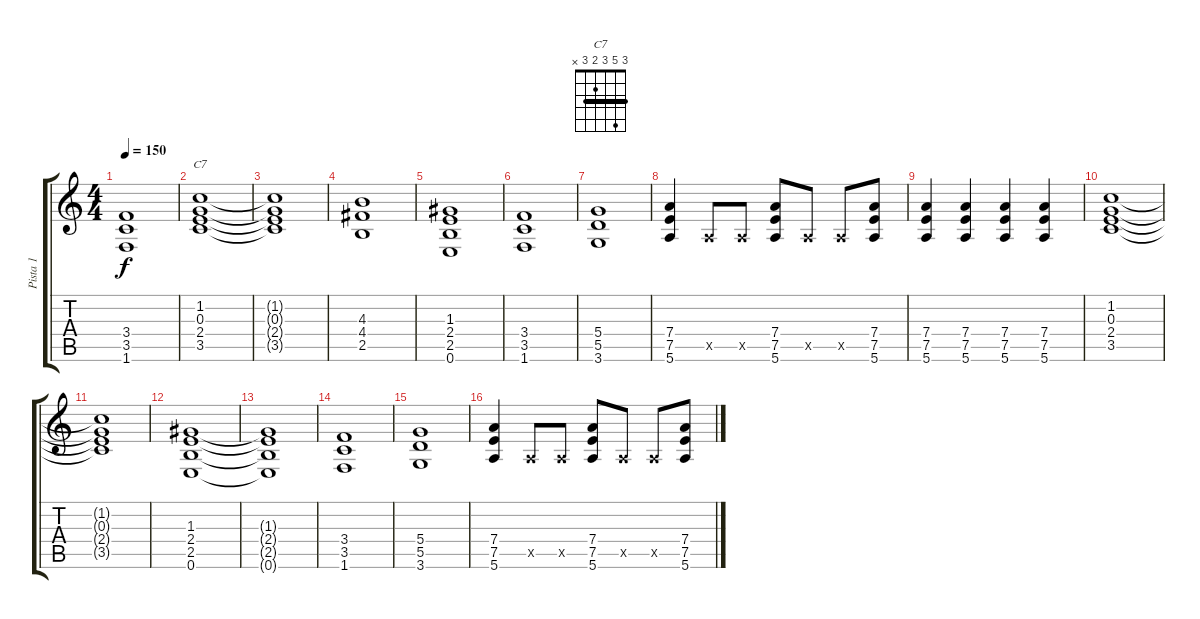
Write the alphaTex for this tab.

\track ("Pista 1" "Pista 1") {instrument overdrivenguitar}
\staff {score tabs}
\tuning (E4 B3 G3 D3 A2 E2) {hide}
\chord ("C7" 3 5 3 2 3 x) {barre 3}
\ts (4 4)
\tempo 150
\clef g2
\ks c
(3.4{t} 3.5{t} 1.6{t}).1{dy f} |
(1.2 0.3 2.4 3.5).1{ch "C7"} |
(1.2{t} 0.3{t} 2.4{t} 3.5{t}).1 |
(4.3 4.4 2.5).1 |
(1.3 2.4 2.5 0.6).1 |
(3.4 3.5 1.6).1 |
(5.4 5.5 3.6).1 |
(7.4 7.5 5.6).4 0.5{x}.8 0.5{x}.8 (7.4 7.5 5.6).8 0.5{x}.8 0.5{x}.8 (7.4 7.5 5.6).8 |
(7.4 7.5 5.6).4 (7.4 7.5 5.6).4 (7.4 7.5 5.6).4 (7.4 7.5 5.6).4 |
(1.2 0.3 2.4 3.5).1 |
(1.2{t} 0.3{t} 2.4{t} 3.5{t}).1 |
(1.3 2.4 2.5 0.6).1 |
(1.3{t} 2.4{t} 2.5{t} 0.6{t}).1 |
(3.4 3.5 1.6).1 |
(5.4 5.5 3.6).1 |
(7.4 7.5 5.6).4 0.5{x}.8 0.5{x}.8 (7.4 7.5 5.6).8 0.5{x}.8 0.5{x}.8 (7.4 7.5 5.6).8
